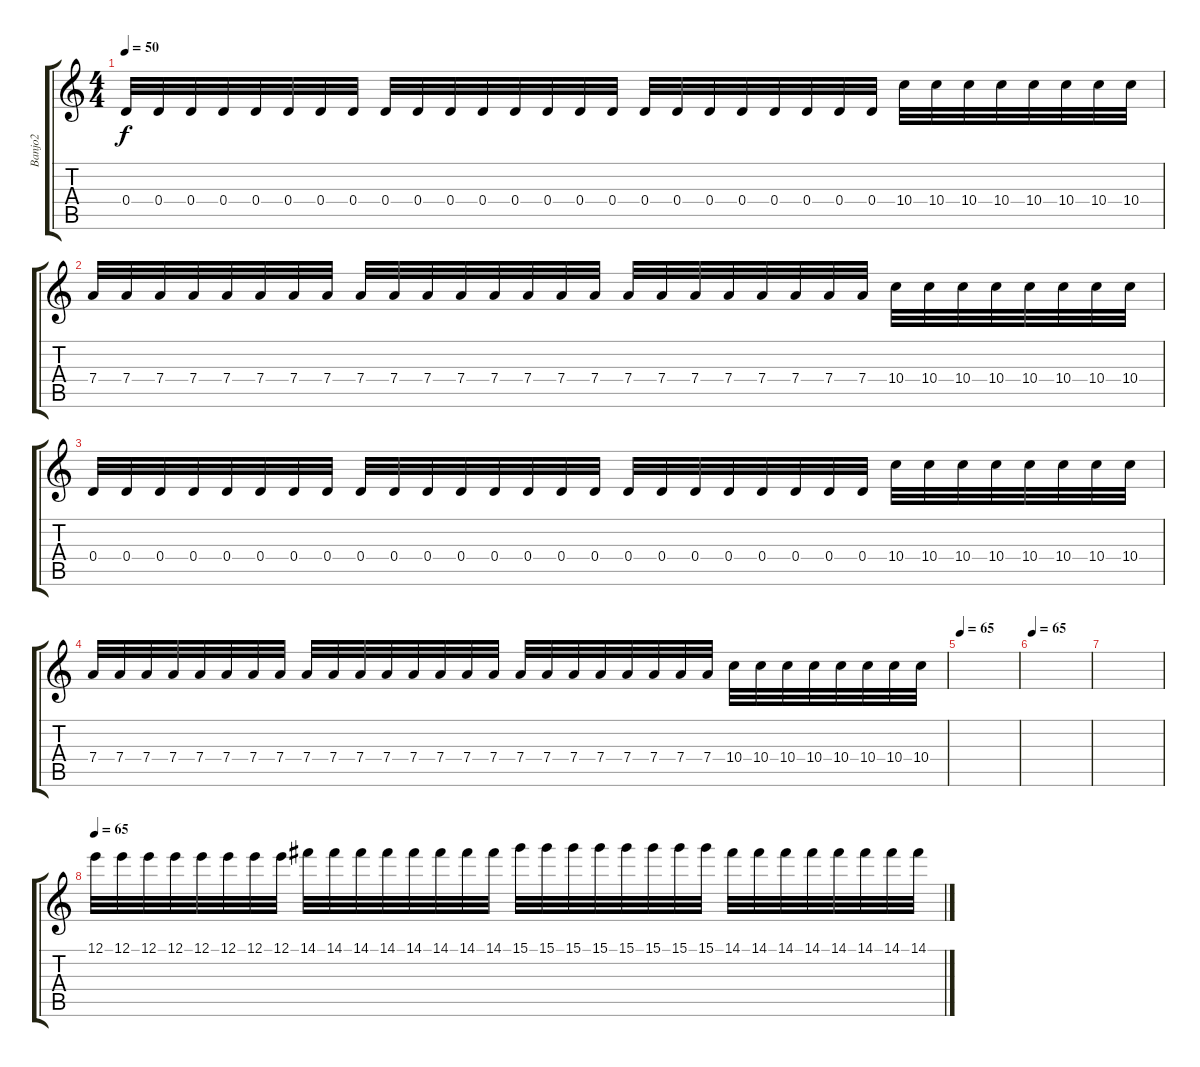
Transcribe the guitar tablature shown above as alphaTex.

\track ("Banjo2" "Banjo2") {instrument banjo}
\staff {score tabs}
\tuning (E4 B3 G3 D3 A2 E2) {hide}
\displaytranspose 12
\ts (4 4)
\tempo 50
\clef g2
\ks c
0.4.32{dy f} 0.4.32 0.4.32 0.4.32 0.4.32 0.4.32 0.4.32 0.4.32 0.4.32 0.4.32 0.4.32 0.4.32 0.4.32 0.4.32 0.4.32 0.4.32 0.4.32 0.4.32 0.4.32 0.4.32 0.4.32 0.4.32 0.4.32 0.4.32 10.4.32 10.4.32 10.4.32 10.4.32 10.4.32 10.4.32 10.4.32 10.4.32 |
7.4.32 7.4.32 7.4.32 7.4.32 7.4.32 7.4.32 7.4.32 7.4.32 7.4.32 7.4.32 7.4.32 7.4.32 7.4.32 7.4.32 7.4.32 7.4.32 7.4.32 7.4.32 7.4.32 7.4.32 7.4.32 7.4.32 7.4.32 7.4.32 10.4.32 10.4.32 10.4.32 10.4.32 10.4.32 10.4.32 10.4.32 10.4.32 |
0.4.32{instrument distortionguitar} 0.4.32 0.4.32 0.4.32 0.4.32 0.4.32 0.4.32 0.4.32 0.4.32 0.4.32 0.4.32 0.4.32 0.4.32 0.4.32 0.4.32 0.4.32 0.4.32 0.4.32 0.4.32 0.4.32 0.4.32 0.4.32 0.4.32 0.4.32 10.4.32 10.4.32 10.4.32 10.4.32 10.4.32 10.4.32 10.4.32 10.4.32 |
7.4.32 7.4.32 7.4.32 7.4.32 7.4.32 7.4.32 7.4.32 7.4.32 7.4.32 7.4.32 7.4.32 7.4.32 7.4.32 7.4.32 7.4.32 7.4.32 7.4.32 7.4.32 7.4.32 7.4.32 7.4.32 7.4.32 7.4.32 7.4.32 10.4.32 10.4.32 10.4.32 10.4.32 10.4.32 10.4.32 10.4.32 10.4.32 |
\tempo 65
|
\tempo 65
|
|
\tempo 65
12.1.32 12.1.32 12.1.32 12.1.32 12.1.32 12.1.32 12.1.32 12.1.32 14.1.32 14.1.32 14.1.32 14.1.32 14.1.32 14.1.32 14.1.32 14.1.32 15.1.32 15.1.32 15.1.32 15.1.32 15.1.32 15.1.32 15.1.32 15.1.32 14.1.32 14.1.32 14.1.32 14.1.32 14.1.32 14.1.32 14.1.32 14.1.32
